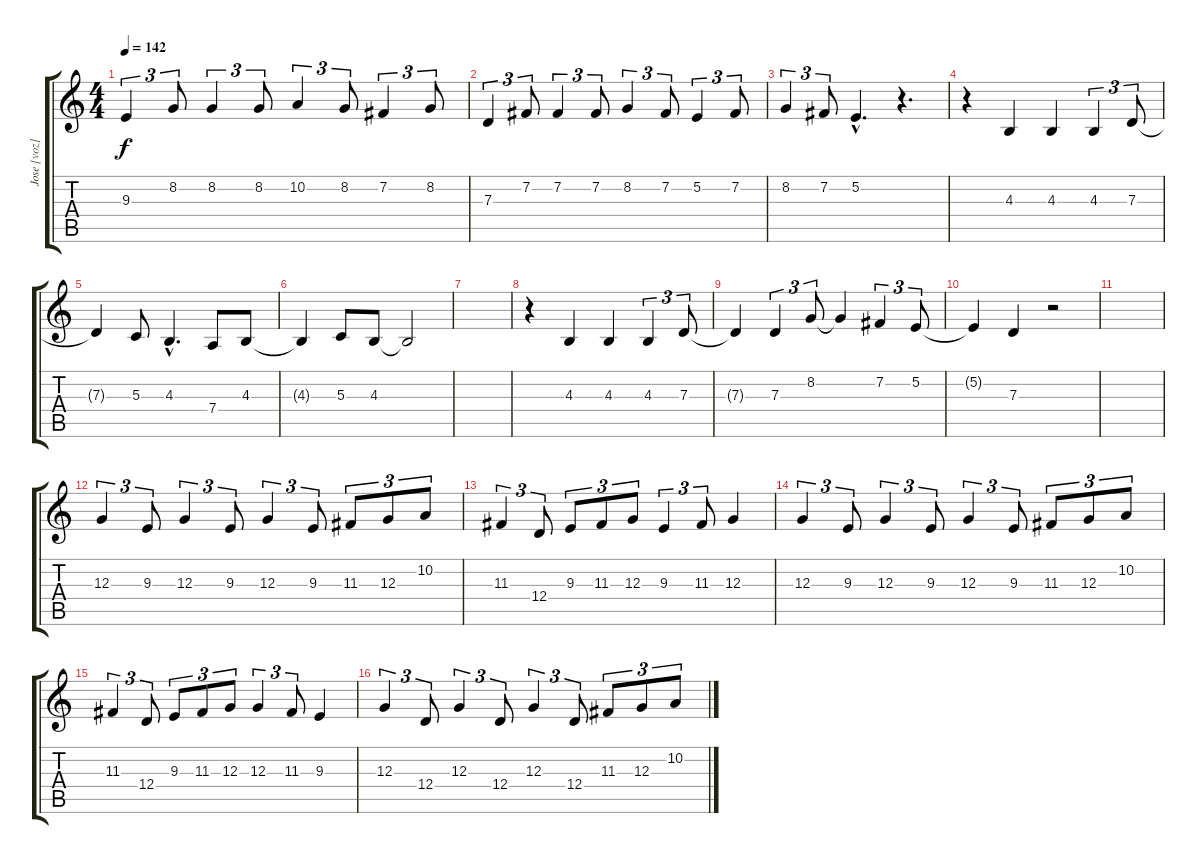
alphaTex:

\track ("Jose [voz]" "Jose [voz]") {instrument pad7halo}
\staff {score tabs}
\tuning (E4 B3 G3 D3 A2 E2) {hide}
\ts (4 4)
\tempo 142
\clef g2
\ks c
9.3.4{tu (3 2) dy f} 8.2.8{tu (3 2)} 8.2.4{tu (3 2)} 8.2.8{tu (3 2)} 10.2.4{tu (3 2)} 8.2.8{tu (3 2)} 7.2.4{tu (3 2)} 8.2.8{tu (3 2)} |
7.3.4{tu (3 2)} 7.2.8{tu (3 2)} 7.2.4{tu (3 2)} 7.2.8{tu (3 2)} 8.2.4{tu (3 2)} 7.2.8{tu (3 2)} 5.2.4{tu (3 2)} 7.2.8{tu (3 2)} |
8.2.4{tu (3 2)} 7.2.8{tu (3 2)} 5.2{hac}.4{d} r.4{d} |
r.4 4.3.4 4.3.4 4.3.4{tu (3 2)} 7.3.8{tu (3 2)} |
7.3{t}.4 5.3.8 4.3{hac}.4{d} 7.4.8 4.3.8 |
4.3{t}.4 5.3.8 4.3.8 4.3{t}.2 |
|
r.4 4.3.4 4.3.4 4.3.4{tu (3 2)} 7.3.8{tu (3 2)} |
7.3{t}.4 7.3.4{tu (3 2)} 8.2.8{tu (3 2)} 8.2{t}.4 7.2.4{tu (3 2)} 5.2.8{tu (3 2)} |
5.2{t}.4 7.3.4 r.2 |
|
12.3.4{tu (3 2)} 9.3.8{tu (3 2)} 12.3.4{tu (3 2)} 9.3.8{tu (3 2)} 12.3.4{tu (3 2)} 9.3.8{tu (3 2)} 11.3.8{tu (3 2)} 12.3.8{tu (3 2)} 10.2.8{tu (3 2)} |
11.3.4{tu (3 2)} 12.4.8{tu (3 2)} 9.3.8{tu (3 2)} 11.3.8{tu (3 2)} 12.3.8{tu (3 2)} 9.3.4{tu (3 2)} 11.3.8{tu (3 2)} 12.3.4 |
12.3.4{tu (3 2)} 9.3.8{tu (3 2)} 12.3.4{tu (3 2)} 9.3.8{tu (3 2)} 12.3.4{tu (3 2)} 9.3.8{tu (3 2)} 11.3.8{tu (3 2)} 12.3.8{tu (3 2)} 10.2.8{tu (3 2)} |
11.3.4{tu (3 2)} 12.4.8{tu (3 2)} 9.3.8{tu (3 2)} 11.3.8{tu (3 2)} 12.3.8{tu (3 2)} 12.3.4{tu (3 2)} 11.3.8{tu (3 2)} 9.3.4 |
12.3.4{tu (3 2)} 12.4.8{tu (3 2)} 12.3.4{tu (3 2)} 12.4.8{tu (3 2)} 12.3.4{tu (3 2)} 12.4.8{tu (3 2)} 11.3.8{tu (3 2)} 12.3.8{tu (3 2)} 10.2.8{tu (3 2)}
